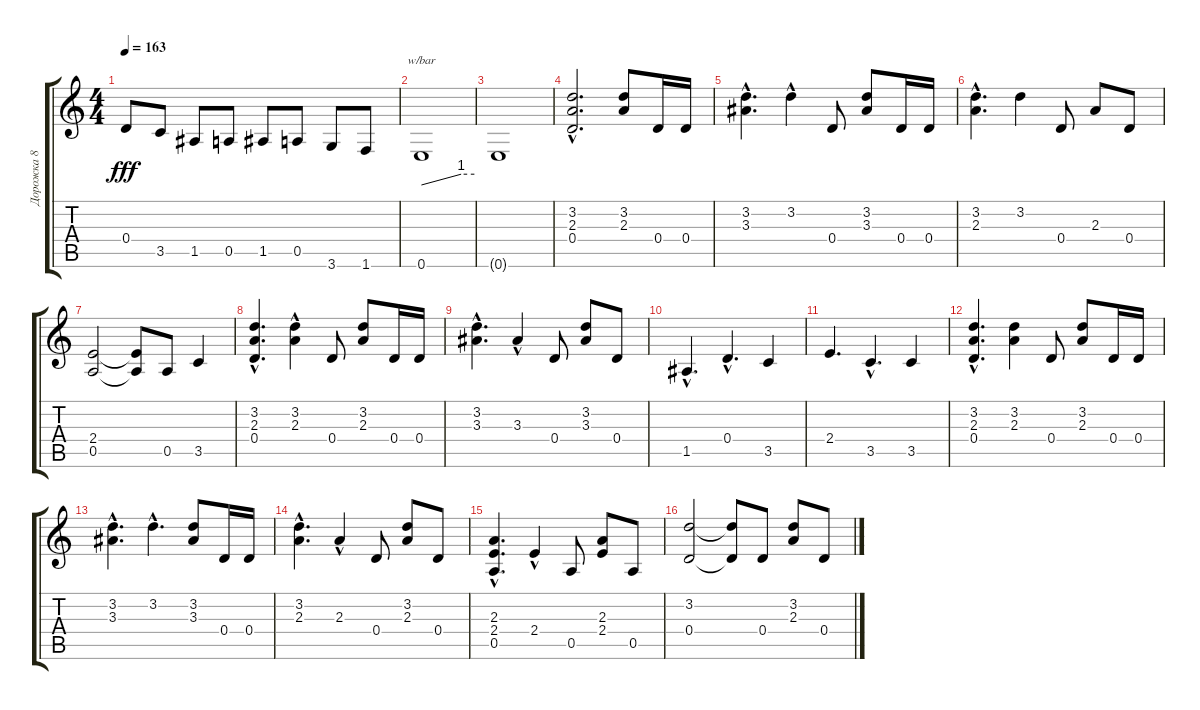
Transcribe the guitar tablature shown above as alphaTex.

\track ("Дорожка 8" "Дорожка 8") {instrument overdrivenguitar}
\staff {score tabs}
\tuning (E4 B3 G3 D3 A2 E2) {hide}
\ts (4 4)
\tempo 163
\clef g2
\ks c
0.4.8{dy fff} 3.5.8 1.5.8 0.5.8 1.5.8 0.5.8 3.6.8 1.6.8 |
0.6.1{tbe (custom default 0 0 45 4 60 4)} |
0.6{t}.1 |
(3.2{hac} 2.3{hac} 0.4{hac}).2{d} (3.2 2.3).8 0.4.16 0.4.16 |
(3.2{hac} 3.3{hac}).4{d} 3.2{hac}.4 0.4.8 (3.2 3.3).8 0.4.16 0.4.16 |
(3.2{hac} 2.3{hac}).4{d} 3.2.4 0.4.8 2.3.8 0.4.8 |
(2.4 0.5).2 (2.4{t} 0.5{t}).8 0.5.8 3.5.4 |
(3.2{hac} 2.3{hac} 0.4).4{d} (3.2 2.3{hac}).4 0.4.8 (3.2 2.3).8 0.4.16 0.4.16 |
(3.2{hac} 3.3{hac}).4{d} 3.3{hac}.4 0.4.8 (3.2 3.3).8 0.4.8 |
1.5{hac}.4{d} 0.4{hac}.4{d} 3.5.4 |
2.4.4{d} 3.5{hac}.4{d} 3.5.4 |
(3.2{hac} 2.3{hac} 0.4{hac}).4{d} (3.2 2.3).4 0.4.8 (3.2 2.3).8 0.4.16 0.4.16 |
(3.2{hac} 3.3{hac}).4{d} 3.2{hac}.4{d} (3.2 3.3).8 0.4.16 0.4.16 |
(3.2{hac} 2.3{hac}).4{d} 2.3{hac}.4 0.4.8 (3.2 2.3).8 0.4.8 |
(2.3{hac} 2.4{hac} 0.5).4{d} 2.4{hac}.4 0.5.8 (2.3 2.4).8 0.5.8 |
(3.2 0.4).2 (3.2{t} 0.4{t}).8 0.4.8 (3.2 2.3).8 0.4.8
